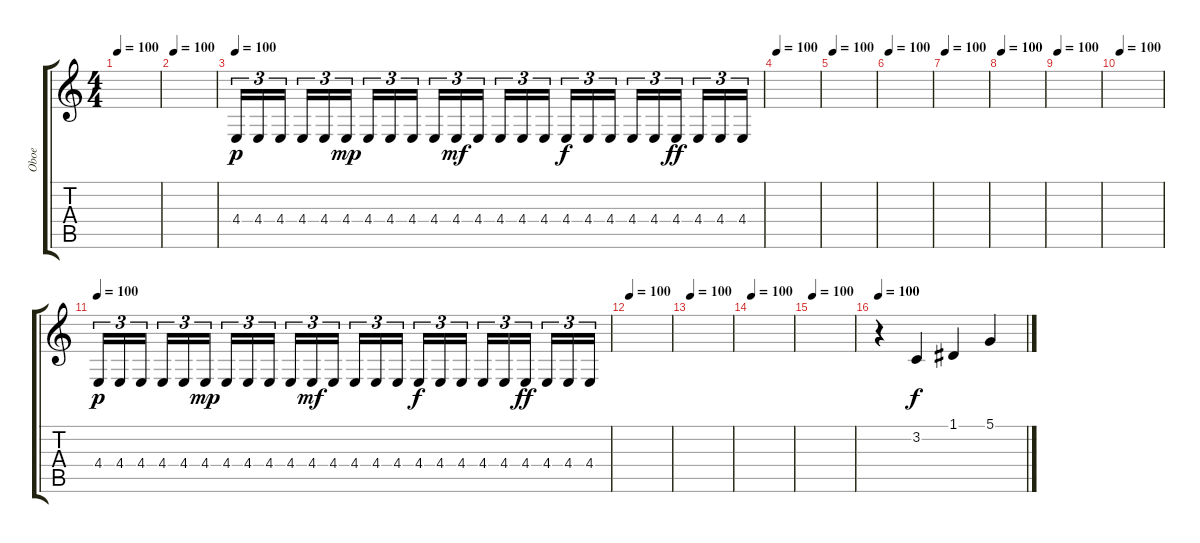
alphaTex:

\track ("Oboe" "Oboe") {instrument oboe}
\staff {score tabs}
\tuning (D4 A3 F3 C3 G2 D2) {hide}
\ts (4 4)
\tempo 100
\clef g2
\ks c
|
\tempo 100
|
\tempo 100
4.4.16{tu (3 2) dy p instrument melodictom} 4.4.16{tu (3 2)} 4.4.16{tu (3 2)} 4.4.16{tu (3 2)} 4.4.16{tu (3 2)} 4.4.16{tu (3 2) dy mp} 4.4.16{tu (3 2)} 4.4.16{tu (3 2)} 4.4.16{tu (3 2)} 4.4.16{tu (3 2)} 4.4.16{tu (3 2) dy mf} 4.4.16{tu (3 2)} 4.4.16{tu (3 2)} 4.4.16{tu (3 2)} 4.4.16{tu (3 2)} 4.4.16{tu (3 2) dy f} 4.4.16{tu (3 2)} 4.4.16{tu (3 2)} 4.4.16{tu (3 2)} 4.4.16{tu (3 2)} 4.4.16{tu (3 2) dy ff} 4.4.16{tu (3 2)} 4.4.16{tu (3 2)} 4.4.16{tu (3 2)} |
\tempo 100
|
\tempo 100
|
\tempo 100
|
\tempo 100
|
\tempo 100
|
\tempo 100
|
\tempo 100
|
\tempo 100
4.4.16{tu (3 2) dy p instrument melodictom} 4.4.16{tu (3 2)} 4.4.16{tu (3 2)} 4.4.16{tu (3 2)} 4.4.16{tu (3 2)} 4.4.16{tu (3 2) dy mp} 4.4.16{tu (3 2)} 4.4.16{tu (3 2)} 4.4.16{tu (3 2)} 4.4.16{tu (3 2)} 4.4.16{tu (3 2) dy mf} 4.4.16{tu (3 2)} 4.4.16{tu (3 2)} 4.4.16{tu (3 2)} 4.4.16{tu (3 2)} 4.4.16{tu (3 2) dy f} 4.4.16{tu (3 2)} 4.4.16{tu (3 2)} 4.4.16{tu (3 2)} 4.4.16{tu (3 2)} 4.4.16{tu (3 2) dy ff} 4.4.16{tu (3 2)} 4.4.16{tu (3 2)} 4.4.16{tu (3 2)} |
\tempo 100
|
\tempo 100
|
\tempo 100
|
\tempo 100
|
\tempo 100
r.4{balance 10 instrument frenchhorn} 3.2.4{dy f} 1.1.4 5.1.4
